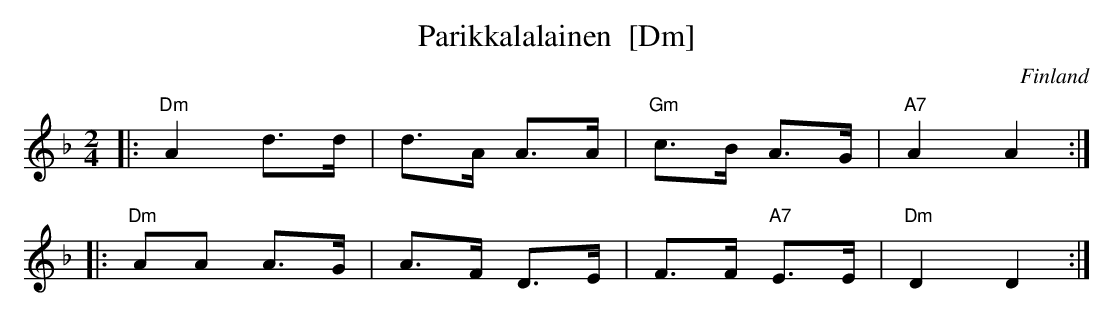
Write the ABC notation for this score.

X:1
T: Parikkalalainen  [Dm]
O: Finland
M: 2/4
L: 1/8
K: Dm
|: "Dm"A2 d>d | d>A A>A | "Gm"c>B A>G | "A7"A2 A2 :|
|: "Dm"AA A>G | A>F D>E | F>F "A7"E>E | "Dm"D2 D2 :|
